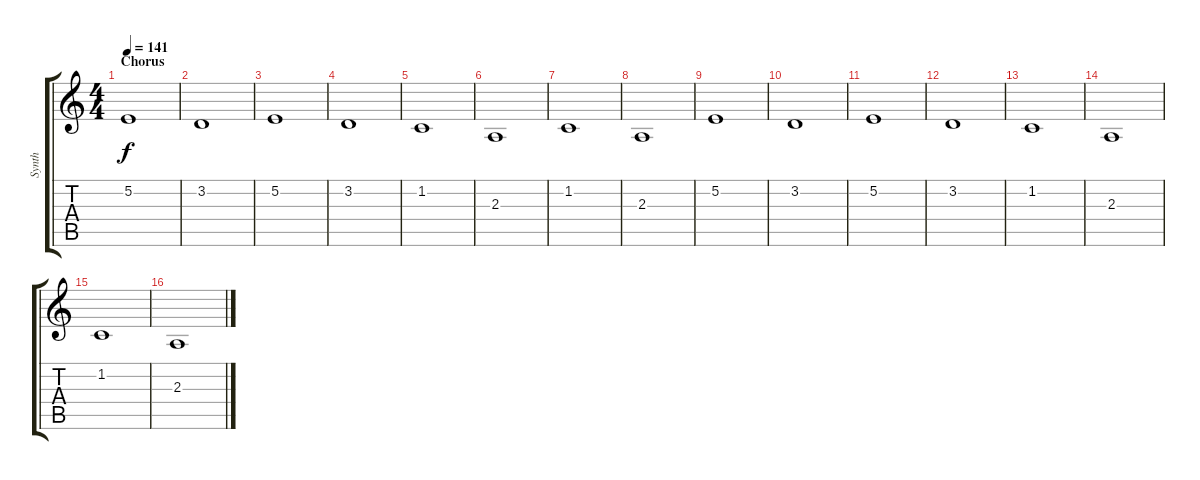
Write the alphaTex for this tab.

\track ("Synth" "Synth") {instrument pad8sweep}
\staff {score tabs}
\tuning (E4 B3 G3 D3 A2 E2) {hide}
\ts (4 4)
\section ("" "Chorus")
\tempo 141
\clef g2
\ks c
5.2.1{dy f} |
3.2.1 |
5.2.1 |
3.2.1 |
1.2.1 |
2.3.1 |
1.2.1 |
2.3.1 |
5.2.1 |
3.2.1 |
5.2.1 |
3.2.1 |
1.2.1 |
2.3.1 |
1.2.1 |
2.3.1
